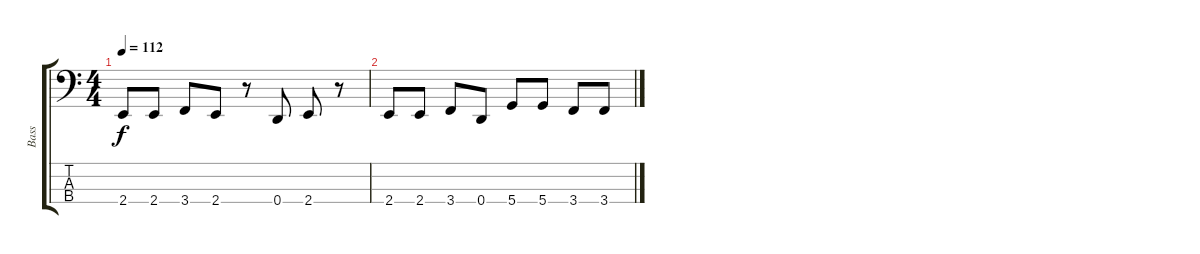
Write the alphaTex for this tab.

\track ("Bass" "Bass") {instrument electricbasspick}
\staff {score tabs}
\tuning (G2 D2 A1 D1) {hide}
\ts (4 4)
\tempo 112
\clef f4
\ks c
2.4.8{dy f} 2.4.8 3.4.8 2.4.8 r.8 0.4.8 2.4.8 r.8 |
2.4.8 2.4.8 3.4.8 0.4.8 5.4.8 5.4.8 3.4.8 3.4.8
